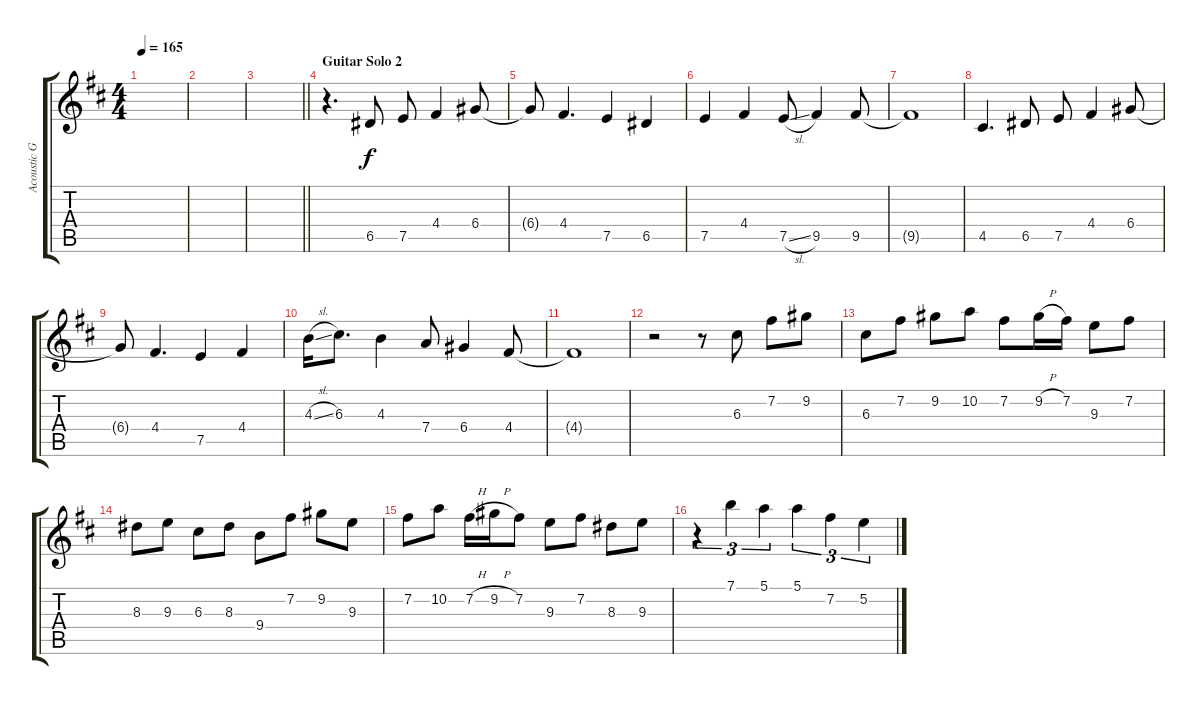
\track ("Acoustic Guitar 2" "Acoustic G") {instrument acousticguitarsteel}
\staff {score tabs}
\tuning (E4 B3 G3 D3 A2 E2) {hide}
\ts (4 4)
\tempo 165
\clef g2
\ks d
|
|
\barLineRight lightlight
|
\section ("" "Guitar Solo 2")
r.4{d} 6.5.8 7.5.8 4.4.4 6.4.8 |
6.4{t}.8 4.4.4{d} 7.5.4 6.5.4 |
7.5.4 4.4.4 7.5{sl}.8 9.5.4 9.5.8 |
9.5{t}.1 |
4.5.4{d} 6.5.8 7.5.8 4.4.4 6.4.8 |
6.4{t}.8 4.4.4{d} 7.5.4 4.4.4 |
4.3{sl}.16 6.3.8{d} 4.3.4 7.4.8 6.4.4 4.4.8 |
4.4{t}.1 |
r.2 r.8 6.3.8 7.2.8 9.2.8 |
6.3.8 7.2.8 9.2.8 10.2.8 7.2.8 9.2{h}.16 7.2.16 9.3.8 7.2.8 |
8.3.8 9.3.8 6.3.8 8.3.8 9.4.8 7.2.8 9.2.8 9.3.8 |
7.2.8 10.2.8 7.2{h}.16 9.2{h}.16 7.2.8 9.3.8 7.2.8 8.3.8 9.3.8 |
r.4{tu (3 2)} 7.1.4{tu (3 2)} 5.1.4{tu (3 2)} 5.1.4{tu (3 2)} 7.2.4{tu (3 2)} 5.2.4{tu (3 2)}
